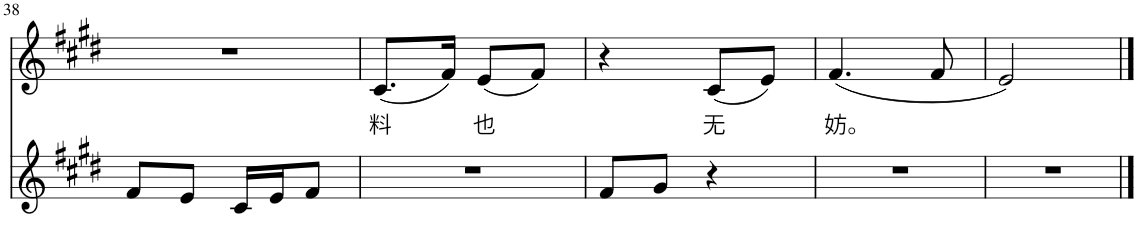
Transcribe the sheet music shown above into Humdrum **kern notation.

**kern	**kern	**text
*part2	*part1	*part1
*staff2	*staff1	*staff1
*I"Piano	*I"Piano	*
*I'Pno	*I'Pno	*
!!LO:PB:g=z
*clefG2	*clefG2	*
*k[f#c#g#d#]	*k[f#c#g#d#]	*
*M2/4	*M2/4	*
=38	=38	=38
8f#/L	2r	.
8e/J	.	.
16c#/LL	.	.
16e/J	.	.
8f#/J	.	.
=39	=39	=39
!	!	!LO:LY:b
2r	(8.c#/L	料
.	16f#/Jk)	.
!	!	!LO:LY:b
.	(8e/L	也
.	8f#/J)	.
=40	=40	=40
8f#/L	4r	.
8g#/J	.	.
!	!	!LO:LY:b
4r	(8c#/L	无
.	8e/J)	.
=41	=41	=41
!	!	!LO:LY:b
2r	(4.f#/	妨。
.	8f#/	.
=42	=42	=42
2r	2e/)	.
==	==	==
*-	*-	*-
